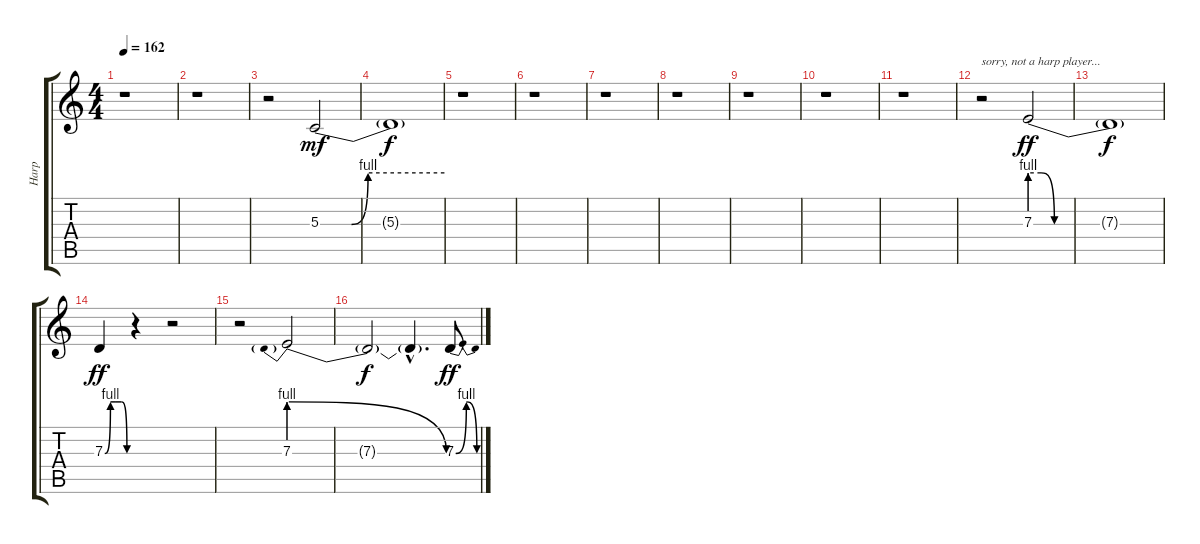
\track ("Harp" "Harp") {instrument harmonica}
\staff {score tabs}
\tuning (E4 B3 G3 D3 A2 E2) {hide}
\ts (4 4)
\tempo 162
\clef g2
\ks c
r.1{dy f volume 16} |
r.1 |
r.2 5.3{be (custom 0 0 15 0 23 4 60 4)}.2{dy mf} |
5.3{t}.1{dy f volume 8} |
r.1{volume 16} |
r.1 |
r.1 |
r.1 |
r.1 |
r.1 |
r.1 |
r.2{txt "sorry, not a harp player..."} 7.3{be (custom 0 4 5 4 11 0 29 0 60 0)}.2{dy ff} |
7.3{t}.1{dy f} |
7.3{be (custom 0 0 15 4 30 4 45 4 60 0)}.4{dy ff} r.4 r.2 |
r.2 7.3{be (prebendrelease 0 4 60 0)}.2 |
7.3{t}.2{dy f} 7.3{hac t}.4{d} 7.3{be (bendrelease 0 0 15 4 35 4 60 0)}.8{dy ff}
